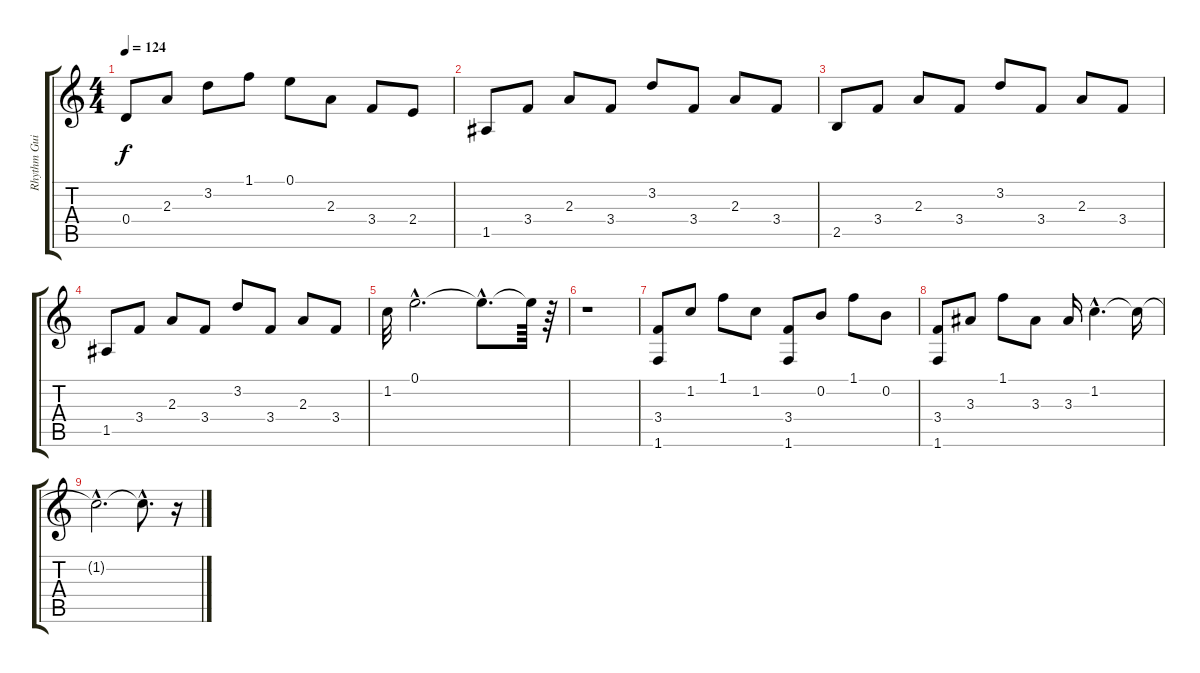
\track ("Rhythm Guitar" "Rhythm Gui") {instrument acousticguitarnylon}
\staff {score tabs}
\tuning (E4 B3 G3 D3 A2 E2) {hide}
\ts (4 4)
\tempo 124
\clef g2
\ks c
0.4.8{dy f} 2.3.8 3.2.8 1.1.8 0.1.8 2.3.8 3.4.8 2.4.8 |
1.5.8 3.4.8 2.3.8 3.4.8 3.2.8 3.4.8 2.3.8 3.4.8 |
2.5.8 3.4.8 2.3.8 3.4.8 3.2.8 3.4.8 2.3.8 3.4.8 |
1.5.8 3.4.8 2.3.8 3.4.8 3.2.8 3.4.8 2.3.8 3.4.8 |
1.2.32 0.1{hac}.2{d} 0.1{hac t}.8{d} 0.1{t}.64 r.64 |
r.1 |
(3.4 1.6).8 1.2.8 1.1.8 1.2.8 (3.4 1.6).8 0.2.8 1.1.8 0.2.8 |
(3.4 1.6).8 3.3.8 1.1.8 3.3.8 3.3.16 1.2{hac}.4{d} 1.2{t}.16 |
1.2{hac t}.2{d} 1.2{hac t}.8{d} r.16
